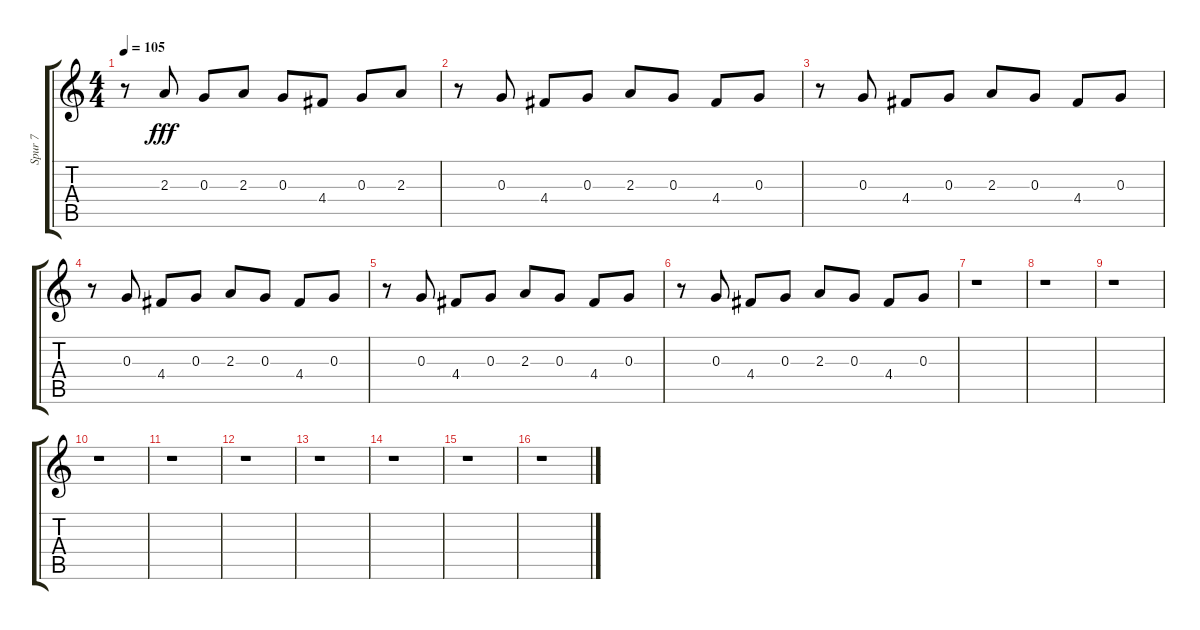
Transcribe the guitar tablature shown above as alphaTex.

\track ("Spur 7" "Spur 7") {instrument distortionguitar}
\staff {score tabs}
\tuning (E4 B3 G3 D3 A2 E2) {hide}
\ts (4 4)
\tempo 105
\clef g2
\ks c
r.8{dy fff} 2.3.8 0.3.8 2.3.8 0.3.8 4.4.8 0.3.8 2.3.8 |
r.8 0.3.8 4.4.8 0.3.8 2.3.8 0.3.8 4.4.8 0.3.8 |
r.8 0.3.8 4.4.8 0.3.8 2.3.8 0.3.8 4.4.8 0.3.8 |
r.8 0.3.8 4.4.8 0.3.8 2.3.8 0.3.8 4.4.8 0.3.8 |
r.8 0.3.8 4.4.8 0.3.8 2.3.8 0.3.8 4.4.8 0.3.8 |
r.8 0.3.8 4.4.8 0.3.8 2.3.8 0.3.8 4.4.8 0.3.8 |
r.1 |
r.1 |
r.1 |
r.1 |
r.1 |
r.1 |
r.1 |
r.1 |
r.1 |
r.1
